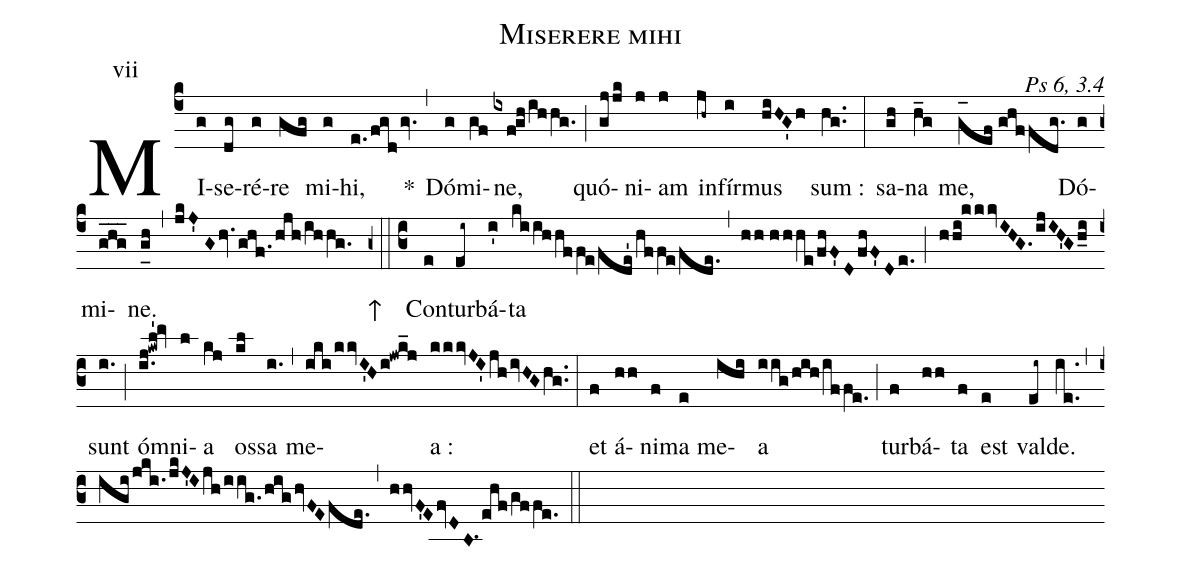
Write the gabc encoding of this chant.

name:Miserere mihi;
commentary: Ps 6, 3.4;
mode:vii;
%%
(c4) MI(g)se(dg)ré(g)re(gfg) mi(g)hi,(e./fgdgv.) *(,) Dó(g)mi(gf)ne,(ixfgh/ihhg.) (;) quó(gjjk)ni(j)am(j) in(jh~)fír(i)mus(hiHG'h) sum :(hg..) (:) sa(gh)na(h_g) me,(g_[oh:h]ef//ghffdg.) Dó(g)mi(ghg___)ne.(g_[uh:l]h) (,) (jkJ'//Ghv.ghf.1/hjh/ihhg.) ↑(z0::c3) Con(e)tur(ei~)bá(i')ta(kiihhffe/fde'/hffe/fde.) (,) (hh//hhhe/fhF'DfhF'De.) (;) (hhi!kkkvIHG.ijIH'Gh_i) sunt(i.) (;) ó(i.j!kwl'!mv)mni(l)a(kj) os(kl)sa(i.) (,) me(iki/kkvI'Hi!jwk_j)a :(kkkvJI'jhivHGhg..) (:) et(f) á(hh)ni(f)ma(e) me(ihi)a(iig/hih/iffe.) (;) tur(f)bá(hh)ta(f) est(e) () val(ei~)de.(ie..) (,) (igi/jki./jkJ'Ijh/iig./highvFEfde.) (,) (hhvF'EfvDB.1ehf/gffe.) (::)
